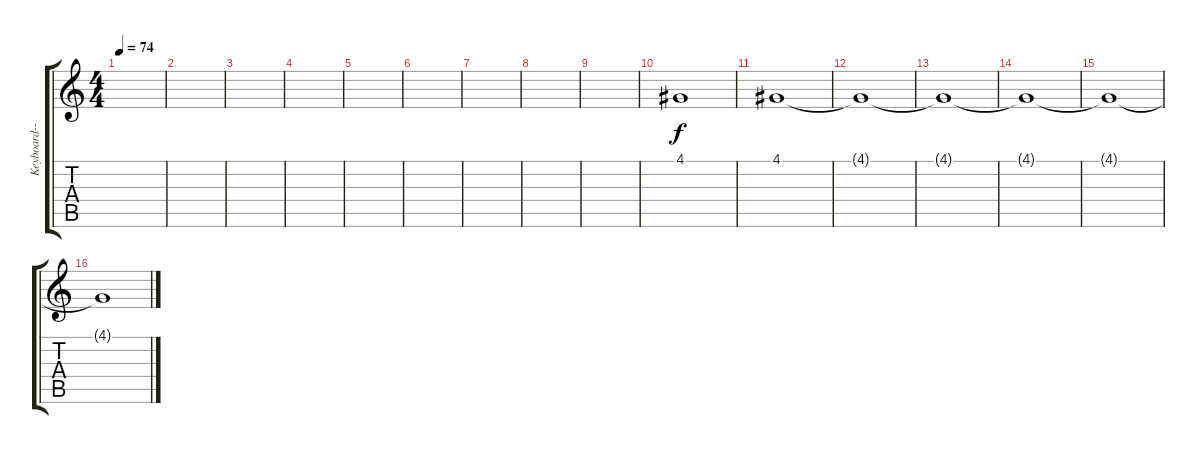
\track ("Keyboard---2" "Keyboard--") {instrument pad4choir}
\staff {score tabs}
\tuning (E4 B3 G3 D3 A2 E2) {hide}
\ts (4 4)
\tempo 74
\clef g2
\ks c
|
|
|
|
|
|
|
|
|
4.1.1 |
4.1.1 |
4.1{t}.1 |
4.1{t}.1 |
4.1{t}.1 |
4.1{t}.1 |
4.1{t}.1
